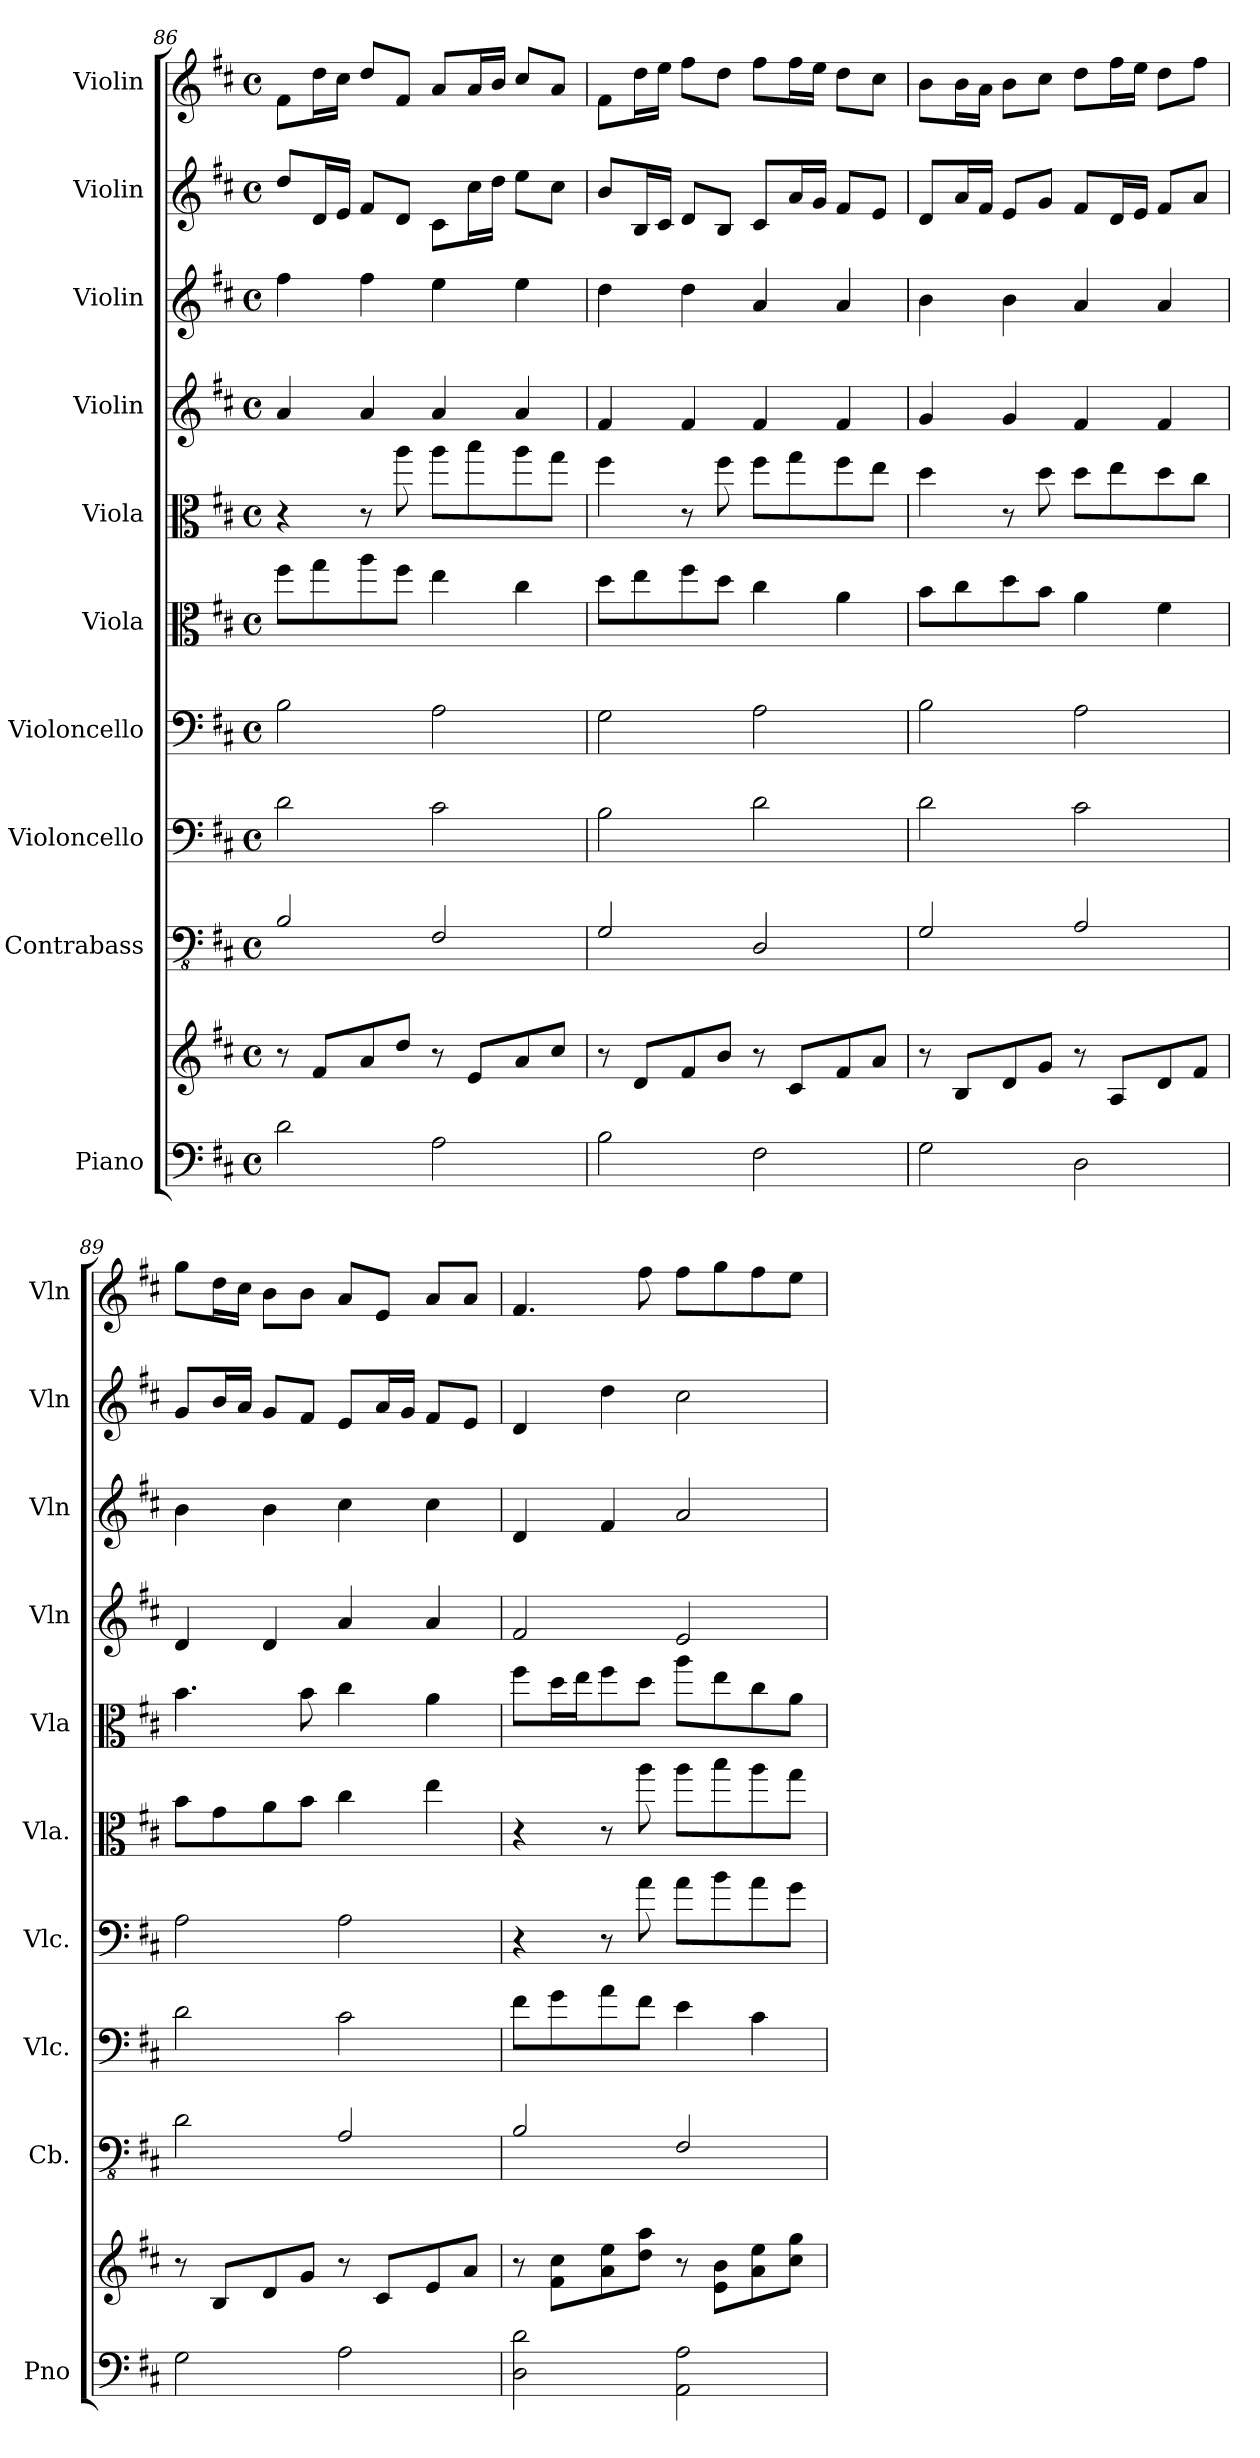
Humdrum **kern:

**kern	**kern	**kern	**kern	**kern	**kern	**kern	**kern	**kern	**kern	**kern
*part10	*part10	*part9	*part8	*part7	*part6	*part5	*part4	*part3	*part2	*part1
*staff11	*staff10	*staff9	*staff8	*staff7	*staff6	*staff5	*staff4	*staff3	*staff2	*staff1
*I"Piano	*	*I"Contrabass	*I"Violoncello	*I"Violoncello	*I"Viola	*I"Viola	*I"Violin	*I"Violin	*I"Violin	*I"Violin
*I'Pno	*	*I'Cb.	*I'Vlc.	*I'Vlc.	*I'Vla.	*I'Vla	*I'Vln	*I'Vln	*I'Vln	*I'Vln
*clefF4	*clefG2	*clefFv4	*clefF4	*clefF4	*clefC3	*clefC3	*clefG2	*clefG2	*clefG2	*clefG2
*	*	*ITrd7c12	*	*	*	*	*	*	*	*
*k[f#c#]	*k[f#c#]	*k[f#c#]	*k[f#c#]	*k[f#c#]	*k[f#c#]	*k[f#c#]	*k[f#c#]	*k[f#c#]	*k[f#c#]	*k[f#c#]
*D:	*D:	*D:	*D:	*D:	*D:	*D:	*D:	*D:	*D:	*D:
*M4/4	*M4/4	*M4/4	*M4/4	*M4/4	*M4/4	*M4/4	*M4/4	*M4/4	*M4/4	*M4/4
*met(c)	*met(c)	*met(c)	*met(c)	*met(c)	*met(c)	*met(c)	*met(c)	*met(c)	*met(c)	*met(c)
=86	=86	=86	=86	=86	=86	=86	=86	=86	=86	=86
2d\	8r	2BBB/	2d\	2B\	8ff#\L	4r	4a/	4ff#\	8dd/L	8f#\L
.	8f#/L	.	.	.	8gg\	.	.	.	16d/L	16dd\L
.	.	.	.	.	.	.	.	.	16e/JJ	16cc#\JJ
.	8a/	.	.	.	8aa\	8r	4a/	4ff#\	8f#/L	8dd/L
.	8dd/J	.	.	.	8ff#\J	8aa\	.	.	8d/J	8f#/J
2A\	8r	2FFF#/	2c#\	2A\	4ee\	8aa\L	4a/	4ee\	8c#\L	8a/L
.	8e/L	.	.	.	.	8bb\	.	.	16cc#\L	16a/L
.	.	.	.	.	.	.	.	.	16dd\JJ	16b/JJ
.	8a/	.	.	.	4cc#\	8aa\	4a/	4ee\	8ee\L	8cc#/L
.	8cc#/J	.	.	.	.	8gg\J	.	.	8cc#\J	8a/J
=87	=87	=87	=87	=87	=87	=87	=87	=87	=87	=87
2B\	8r	2GGG/	2B\	2G\	8dd\L	4ff#\	4f#/	4dd\	8b/L	8f#\L
.	8d/L	.	.	.	8ee\	.	.	.	16B/L	16dd\L
.	.	.	.	.	.	.	.	.	16c#/JJ	16ee\JJ
.	8f#/	.	.	.	8ff#\	8r	4f#/	4dd\	8d/L	8ff#\L
.	8b/J	.	.	.	8dd\J	8ff#\	.	.	8B/J	8dd\J
2F#\	8r	2DDD/	2d\	2A\	4cc#\	8ff#\L	4f#/	4a/	8c#/L	8ff#\L
.	8c#/L	.	.	.	.	8gg\	.	.	16a/L	16ff#\L
.	.	.	.	.	.	.	.	.	16g/JJ	16ee\JJ
.	8f#/	.	.	.	4a\	8ff#\	4f#/	4a/	8f#/L	8dd\L
.	8a/J	.	.	.	.	8ee\J	.	.	8e/J	8cc#\J
=88	=88	=88	=88	=88	=88	=88	=88	=88	=88	=88
2G\	8r	2GGG/	2d\	2B\	8b\L	4dd\	4g/	4b\	8d/L	8b\L
.	8B/L	.	.	.	8cc#\	.	.	.	16a/L	16b\L
.	.	.	.	.	.	.	.	.	16f#/JJ	16a\JJ
.	8d/	.	.	.	8dd\	8r	4g/	4b\	8e/L	8b\L
.	8g/J	.	.	.	8b\J	8dd\	.	.	8g/J	8cc#\J
2D\	8r	2AAA/	2c#\	2A\	4a\	8dd\L	4f#/	4a/	8f#/L	8dd\L
.	8A/L	.	.	.	.	8ee\	.	.	16d/L	16ff#\L
.	.	.	.	.	.	.	.	.	16e/JJ	16ee\JJ
.	8d/	.	.	.	4f#\	8dd\	4f#/	4a/	8f#/L	8dd\L
.	8f#/J	.	.	.	.	8cc#\J	.	.	8a/J	8ff#\J
=89	=89	=89	=89	=89	=89	=89	=89	=89	=89	=89
2G\	8r	2DD\	2d\	2A\	8b\L	4.b\	4d/	4b\	8g/L	8gg\L
.	8B/L	.	.	.	8g\	.	.	.	16b/L	16dd\L
.	.	.	.	.	.	.	.	.	16a/JJ	16cc#\JJ
.	8d/	.	.	.	8a\	.	4d/	4b\	8g/L	8b\L
.	8g/J	.	.	.	8b\J	8b\	.	.	8f#/J	8b\J
2A\	8r	2AAA/	2c#\	2A\	4cc#\	4cc#\	4a/	4cc#\	8e/L	8a/L
.	8c#/L	.	.	.	.	.	.	.	16a/L	8e/J
.	.	.	.	.	.	.	.	.	16g/JJ	.
.	8e/	.	.	.	4ee\	4a\	4a/	4cc#\	8f#/L	8a/L
.	8a/J	.	.	.	.	.	.	.	8e/J	8a/J
=90	=90	=90	=90	=90	=90	=90	=90	=90	=90	=90
2D\ 2d\	8r	2BBB/	8f#\L	4r	4r	8ff#\L	2f#/	4d/	4d/	4.f#/
.	8f#\ 8cc#\L	.	8g\	.	.	16dd\L	.	.	.	.
.	.	.	.	.	.	16ee\J	.	.	.	.
.	8a\ 8ee\	.	8a\	8r	8r	8ff#\	.	4f#/	4dd\	.
.	8dd\ 8aa\J	.	8f#\J	8a\	8aa\	8dd\J	.	.	.	8ff#\
2AA\ 2A\	8r	2FFF#/	4e\	8a\L	8aa\L	8aa\L	2e/	2a/	2cc#\	8ff#\L
.	8e\ 8b\L	.	.	8b\	8bb\	8ee\	.	.	.	8gg\
.	8a\ 8ee\	.	4c#\	8a\	8aa\	8cc#\	.	.	.	8ff#\
.	8cc#\ 8gg\J	.	.	8g\J	8gg\J	8a\J	.	.	.	8ee\J
=	=	=	=	=	=	=	=	=	=	=
*-	*-	*-	*-	*-	*-	*-	*-	*-	*-	*-
